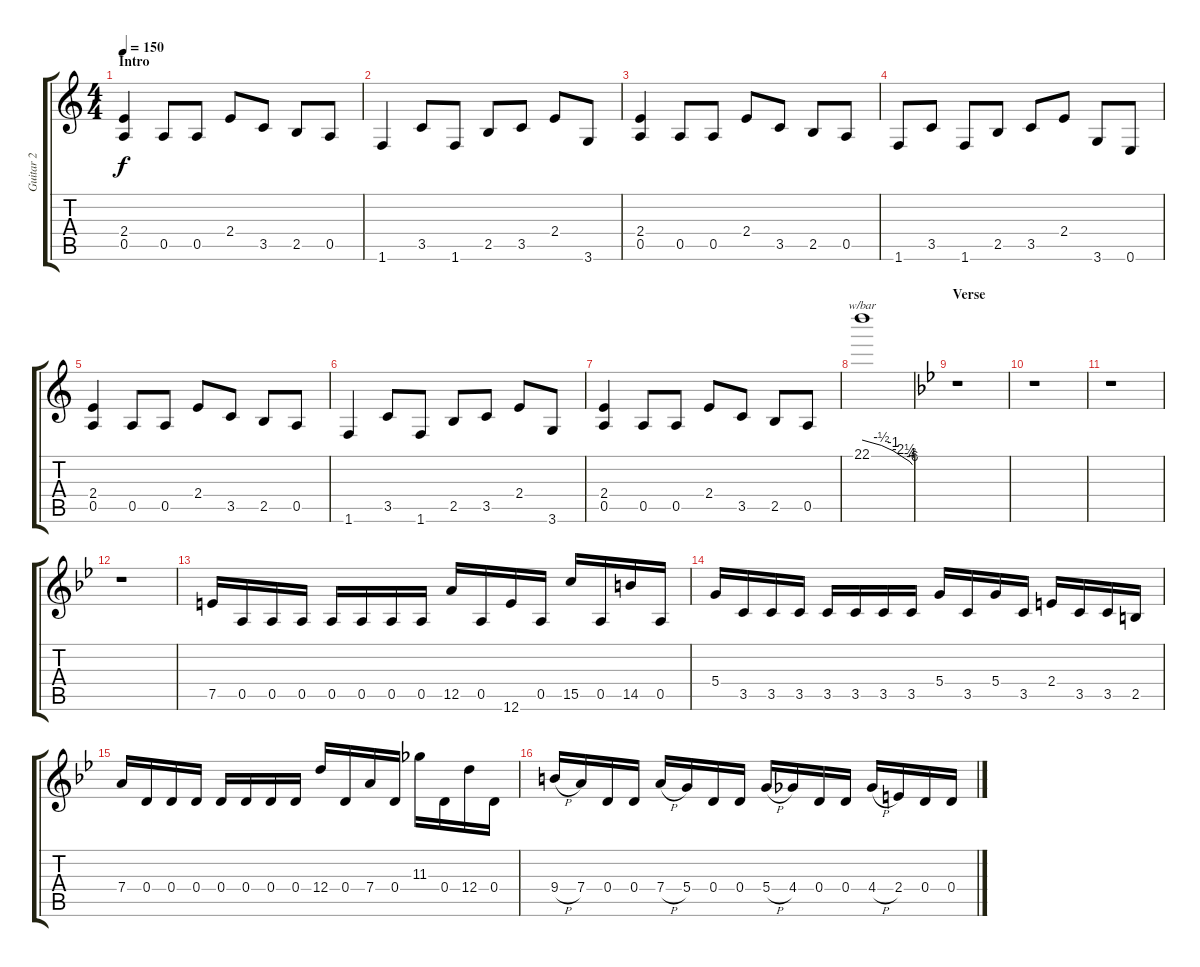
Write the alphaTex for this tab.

\track ("Guitar 2" "Guitar 2") {instrument distortionguitar}
\staff {score tabs}
\tuning (E4 B3 G3 D3 A2 E2) {hide}
\ts (4 4)
\section ("" "Intro")
\tempo 150
\clef g2
\ks aminor
(2.4 0.5).4{dy f instrument distortionguitar} 0.5.8 0.5.8 2.4.8 3.5.8 2.5.8 0.5.8 |
1.6.4 3.5.8 1.6.8 2.5.8 3.5.8 2.4.8 3.6.8 |
(2.4 0.5).4 0.5.8 0.5.8 2.4.8 3.5.8 2.5.8 0.5.8 |
1.6.8 3.5.8 1.6.8 2.5.8 3.5.8 2.4.8 3.6.8 0.6.8 |
(2.4 0.5).4 0.5.8 0.5.8 2.4.8 3.5.8 2.5.8 0.5.8 |
1.6.4 3.5.8 1.6.8 2.5.8 3.5.8 2.4.8 3.6.8 |
(2.4 0.5).4 0.5.8 0.5.8 2.4.8 3.5.8 2.5.8 0.5.8 |
22.1.1{tbe (custom default 0 0 23 -2 37 -4 50 -10 57 -16 60 -24)} |
\section ("" "Verse")
\ks gminor
r.1 |
r.1 |
r.1 |
r.1 |
7.5.16 0.5.16 0.5.16 0.5.16 0.5.16 0.5.16 0.5.16 0.5.16 12.5.16 0.5.16 12.6.16 0.5.16 15.5.16 0.5.16 14.5.16 0.5.16 |
5.4.16 3.5.16 3.5.16 3.5.16 3.5.16 3.5.16 3.5.16 3.5.16 5.4.16 3.5.16 5.4.16 3.5.16 2.4.16 3.5.16 3.5.16 2.5.16 |
7.4.16 0.4.16 0.4.16 0.4.16 0.4.16 0.4.16 0.4.16 0.4.16 12.4.16 0.4.16 7.4.16 0.4.16 11.3.16 0.4.16 12.4.16 0.4.16 |
9.4{h}.16 7.4.16 0.4.16 0.4.16 7.4{h}.16 5.4.16 0.4.16 0.4.16 5.4{h}.16 4.4.16 0.4.16 0.4.16 4.4{h}.16 2.4.16 0.4.16 0.4.16
